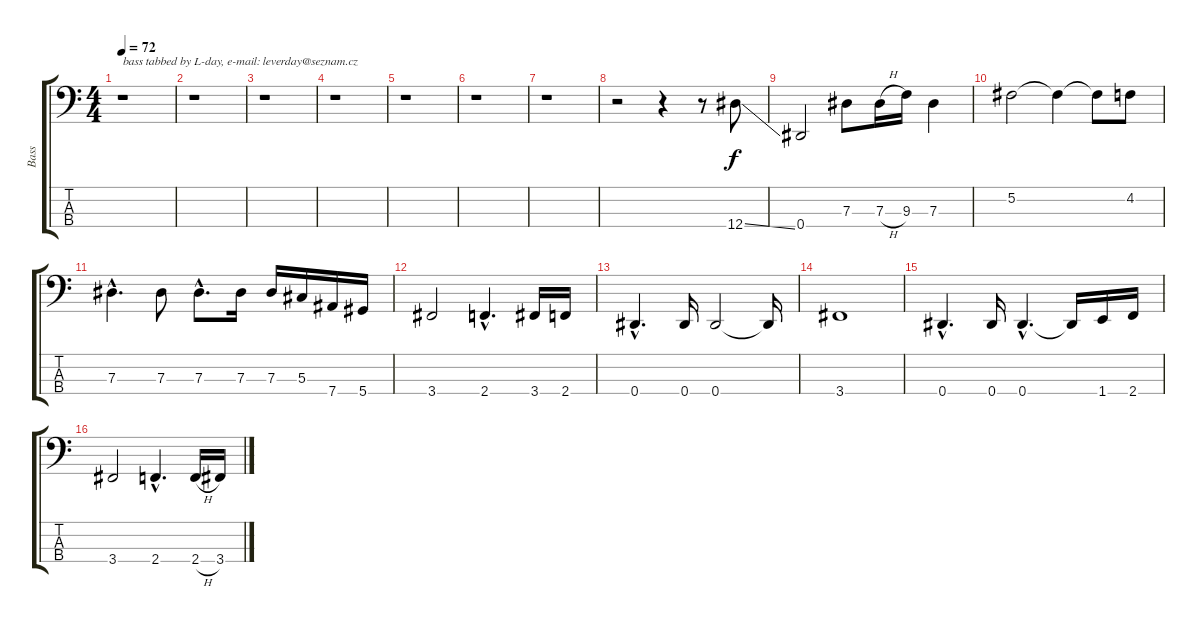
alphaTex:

\track ("Bass" "Bass") {instrument electricbasspick}
\staff {score tabs}
\tuning (Gb2 Db2 Ab1 Eb1) {hide}
\ts (4 4)
\tempo 72
\clef f4
\ks c
r.1{txt "bass tabbed by L-day, e-mail: leverday@seznam.cz" dy f instrument electricbasspick} |
r.1 |
r.1 |
r.1 |
r.1 |
r.1 |
r.1 |
r.2 r.4 r.8 12.4{ss}.8 |
0.4.2 7.3.8 7.3{h}.16 9.3.16 7.3.4 |
5.2.2 5.2{t}.4 5.2{t}.8 4.2.8 |
7.3{hac}.4{d} 7.3.8 7.3{hac}.8{d} 7.3.16 7.3.16 5.3.16 7.4.16 5.4.16 |
3.4.2 2.4{hac}.4{d} 3.4.16 2.4.16 |
0.4{hac}.4{d} 0.4.16 0.4.2 0.4{t}.16 |
3.4.1 |
0.4{hac}.4{d} 0.4.16 0.4{hac}.4{d} 0.4{t}.16 1.4.16 2.4.16 |
3.4.2 2.4{hac}.4{d} 2.4{h}.16 3.4.16
